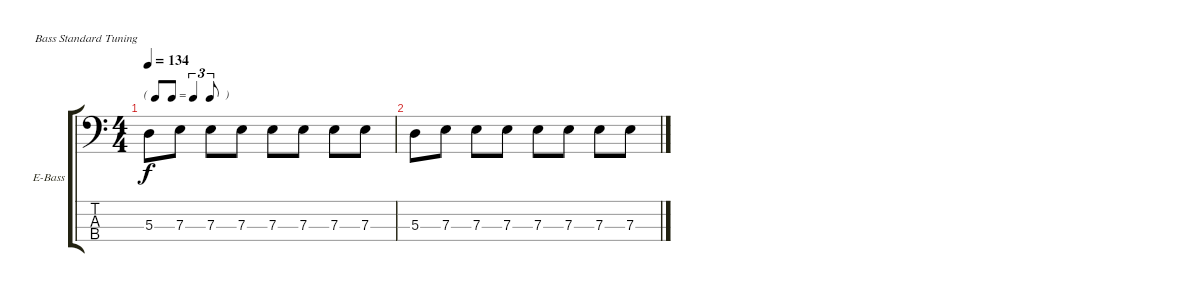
\bracketExtendMode groupsimilarinstruments
\firstSystemTrackNameOrientation horizontal
\otherSystemsTrackNameOrientation horizontal
\track ("Screamer bass" "E-Bass") {instrument electricbassfinger}
\staff {score tabs}
\tuning (G2 D2 A1 E1)
\ts (4 4)
\tf triplet8th
\tempo 134
\clef f4
\ks c
5.3.8{dy f} 7.3.8 7.3.8 7.3.8 7.3.8 7.3.8 7.3.8 7.3.8 |
5.3.8 7.3.8 7.3.8 7.3.8 7.3.8 7.3.8 7.3.8 7.3.8
